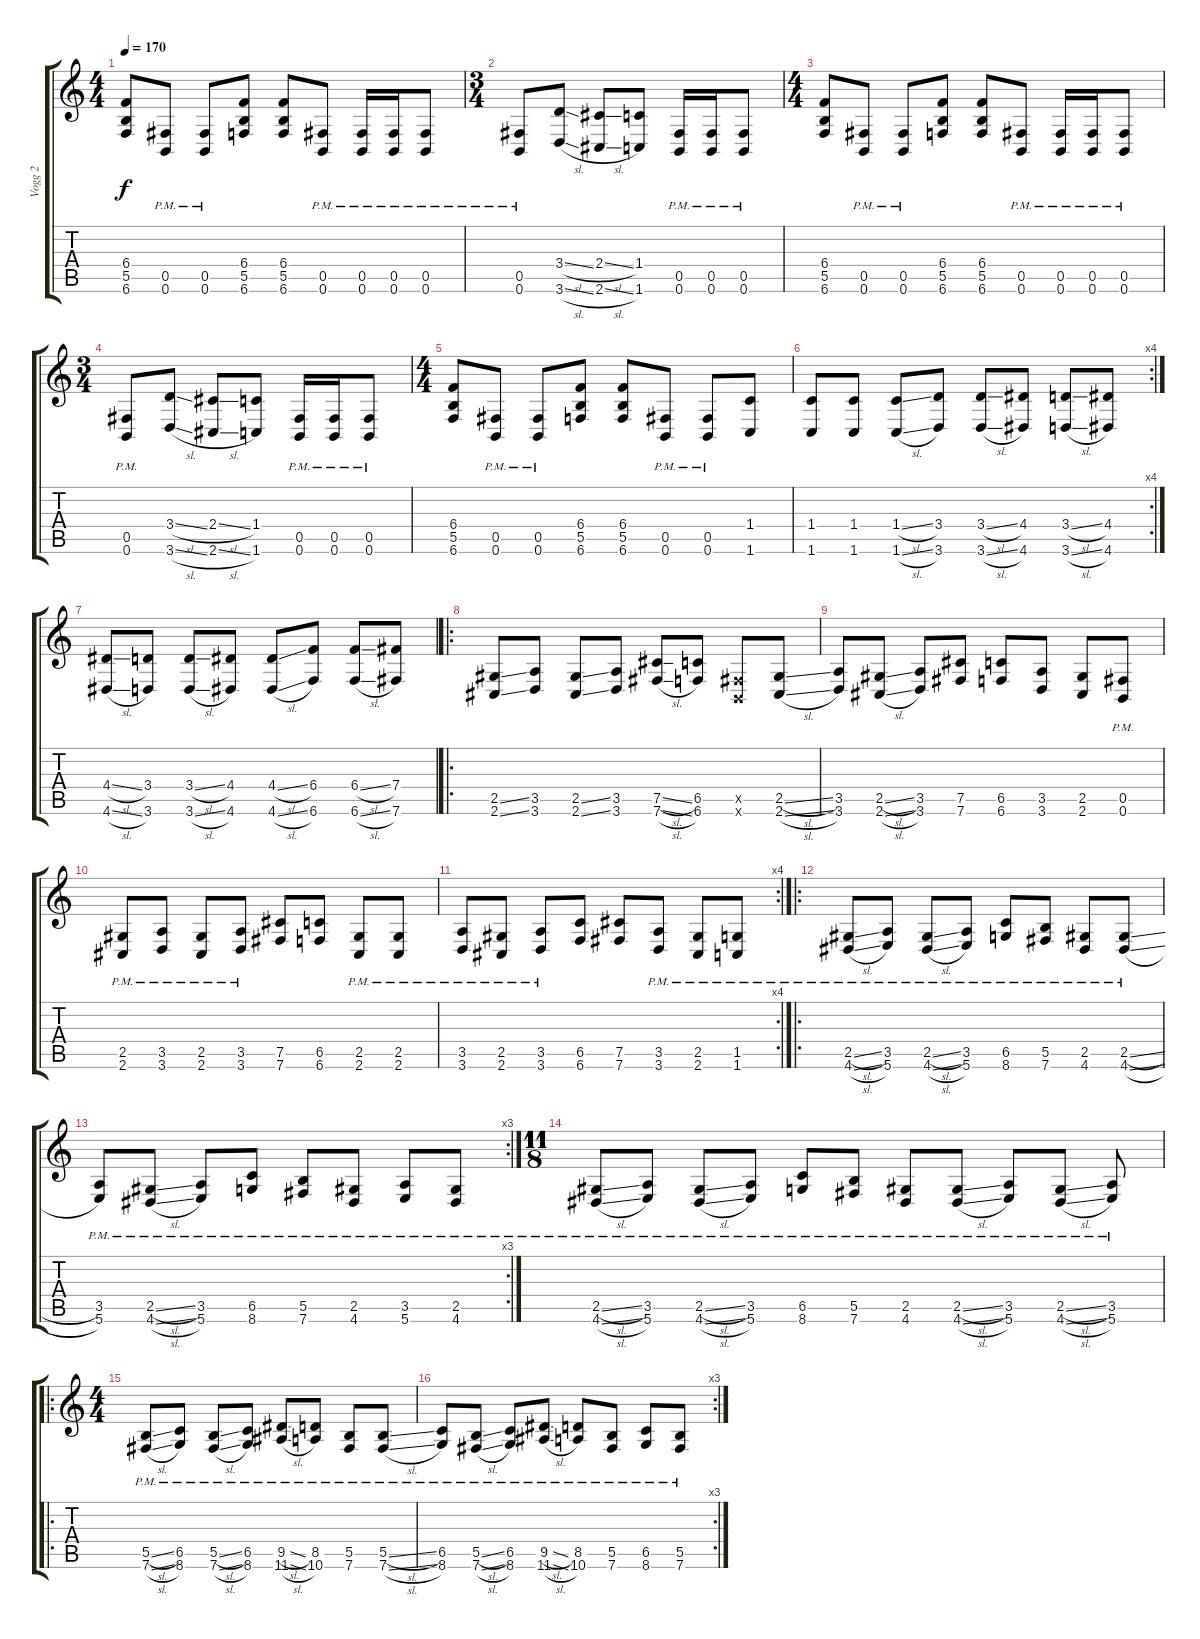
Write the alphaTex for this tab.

\track ("Vogg 2" "Vogg 2") {instrument distortionguitar}
\staff {score tabs}
\tuning (Db4 Ab3 E3 B2 Gb2 B1) {hide}
\ts (4 4)
\tempo 170
\clef g2
\ks c
(6.4 5.5 6.6).8{dy f} (0.5{pm} 0.6{pm}).8 (0.5{pm} 0.6{pm}).8 (6.4 5.5 6.6).8 (6.4 5.5 6.6).8 (0.5{pm} 0.6{pm}).8 (0.5{pm} 0.6{pm}).16 (0.5{pm} 0.6{pm}).16 (0.5{pm} 0.6{pm}).8 |
\ts (3 4)
(0.5{pm} 0.6{pm}).8 (3.4{sl} 3.6{sl}).8 (2.4{sl} 2.6{sl}).8 (1.4 1.6).8 (0.5{pm} 0.6{pm}).16 (0.5{pm} 0.6{pm}).16 (0.5{pm} 0.6{pm}).8 |
\ts (4 4)
(6.4 5.5 6.6).8 (0.5{pm} 0.6{pm}).8 (0.5{pm} 0.6{pm}).8 (6.4 5.5 6.6).8 (6.4 5.5 6.6).8 (0.5{pm} 0.6{pm}).8 (0.5{pm} 0.6{pm}).16 (0.5{pm} 0.6{pm}).16 (0.5{pm} 0.6{pm}).8 |
\ts (3 4)
(0.5{pm} 0.6{pm}).8 (3.4{sl} 3.6{sl}).8 (2.4{sl} 2.6{sl}).8 (1.4 1.6).8 (0.5{pm} 0.6{pm}).16 (0.5{pm} 0.6{pm}).16 (0.5{pm} 0.6{pm}).8 |
\ts (4 4)
(6.4 5.5 6.6).8 (0.5{pm} 0.6{pm}).8 (0.5{pm} 0.6{pm}).8 (6.4 5.5 6.6).8 (6.4 5.5 6.6).8 (0.5{pm} 0.6{pm}).8 (0.5{pm} 0.6{pm}).8 (1.4 1.6).8 |
\rc 4
(1.4 1.6).8 (1.4 1.6).8 (1.4{sl} 1.6{sl}).8 (3.4 3.6).8 (3.4{sl} 3.6{sl}).8 (4.4 4.6).8 (3.4{sl} 3.6{sl}).8 (4.4 4.6).8 |
(4.4{sl} 4.6{sl}).8 (3.4 3.6).8 (3.4{sl} 3.6{sl}).8 (4.4 4.6).8 (4.4{sl} 4.6{sl}).8 (6.4 6.6).8 (6.4{sl} 6.6{sl}).8 (7.4 7.6).8 |
\ro
(2.5{ss} 2.6{ss}).8 (3.5 3.6).8 (2.5{ss} 2.6{ss}).8 (3.5 3.6).8 (7.5{sl} 7.6{sl}).8 (6.5 6.6).8 (0.5{x} 0.6{x}).8 (2.5{sl} 2.6{sl}).8 |
(3.5 3.6).8 (2.5{sl} 2.6{sl}).8 (3.5 3.6).8 (7.5 7.6).8 (6.5 6.6).8 (3.5 3.6).8 (2.5 2.6).8 (0.5{pm} 0.6{pm}).8 |
(2.5{pm} 2.6{pm}).8 (3.5{pm} 3.6{pm}).8 (2.5{pm} 2.6{pm}).8 (3.5{pm} 3.6{pm}).8 (7.5 7.6).8 (6.5 6.6).8 (2.5{pm} 2.6{pm}).8 (2.5{pm} 2.6{pm}).8 |
\rc 4
(3.5{pm} 3.6{pm}).8 (2.5{pm} 2.6{pm}).8 (3.5{pm} 3.6{pm}).8 (6.5 6.6).8 (7.5 7.6).8 (3.5{pm} 3.6{pm}).8 (2.5{pm} 2.6{pm}).8 (1.5{pm} 1.6{pm}).8 |
\ro
(2.5{sl pm} 4.6{sl pm}).8 (3.5{pm} 5.6{pm}).8 (2.5{sl pm} 4.6{sl pm}).8 (3.5{pm} 5.6{pm}).8 (6.5{pm} 8.6{pm}).8 (5.5{pm} 7.6{pm}).8 (2.5{pm} 4.6{pm}).8 (2.5{sl pm} 4.6{sl pm}).8 |
\rc 3
(3.5{pm} 5.6{pm}).8 (2.5{sl pm} 4.6{sl pm}).8 (3.5{pm} 5.6{pm}).8 (6.5{pm} 8.6{pm}).8 (5.5{pm} 7.6{pm}).8 (2.5{pm} 4.6{pm}).8 (3.5{pm} 5.6{pm}).8 (2.5{pm} 4.6{pm}).8 |
\ts (11 8)
(2.5{sl pm} 4.6{sl pm}).8 (3.5{pm} 5.6{pm}).8 (2.5{sl pm} 4.6{sl pm}).8 (3.5{pm} 5.6{pm}).8 (6.5{pm} 8.6{pm}).8 (5.5{pm} 7.6{pm}).8 (2.5{pm} 4.6{pm}).8 (2.5{sl pm} 4.6{sl pm}).8 (3.5{pm} 5.6{pm}).8 (2.5{sl pm} 4.6{sl pm}).8 (3.5{pm} 5.6{pm}).8 |
\ro
\ts (4 4)
(5.5{sl pm} 7.6{sl pm}).8 (6.5{pm} 8.6{pm}).8 (5.5{sl pm} 7.6{sl pm}).8 (6.5{pm} 8.6{pm}).8 (9.5{sl pm} 11.6{sl pm}).8 (8.5{pm} 10.6{pm}).8 (5.5{pm} 7.6{pm}).8 (5.5{sl pm} 7.6{sl pm}).8 |
\rc 3
(6.5{pm} 8.6{pm}).8 (5.5{sl pm} 7.6{sl pm}).8 (6.5{pm} 8.6{pm}).8 (9.5{sl pm} 11.6{sl pm}).8 (8.5{pm} 10.6{pm}).8 (5.5{pm} 7.6{pm}).8 (6.5{pm} 8.6{pm}).8 (5.5{pm} 7.6{pm}).8
